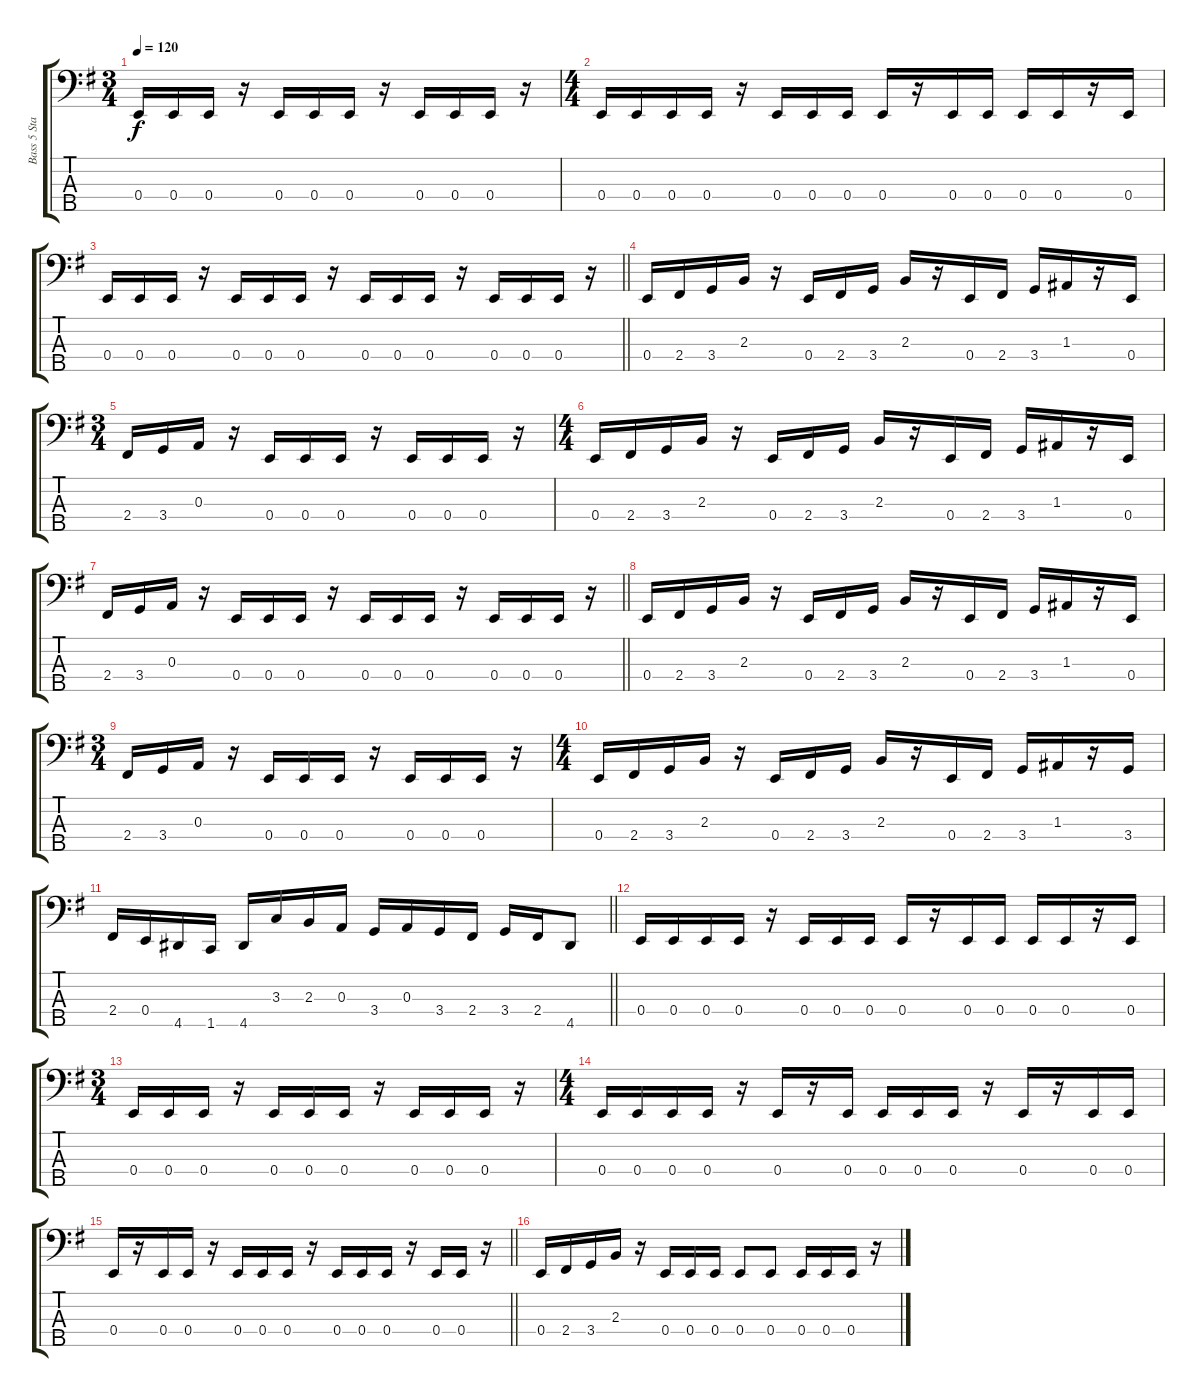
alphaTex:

\track ("Bass 5 Standard" "Bass 5 Sta") {instrument electricbassfinger}
\staff {score tabs}
\tuning (G2 D2 A1 E1 B0) {hide}
\ts (3 4)
\tempo 120
\clef f4
\ks eminor
0.4.16{dy f} 0.4.16 0.4.16 r.16 0.4.16 0.4.16 0.4.16 r.16 0.4.16 0.4.16 0.4.16 r.16 |
\ts (4 4)
0.4.16 0.4.16 0.4.16 0.4.16 r.16 0.4.16 0.4.16 0.4.16 0.4.16 r.16 0.4.16 0.4.16 0.4.16 0.4.16 r.16 0.4.16 |
\barLineRight lightlight
0.4.16 0.4.16 0.4.16 r.16 0.4.16 0.4.16 0.4.16 r.16 0.4.16 0.4.16 0.4.16 r.16 0.4.16 0.4.16 0.4.16 r.16 |
0.4.16 2.4.16 3.4.16 2.3.16 r.16 0.4.16 2.4.16 3.4.16 2.3.16 r.16 0.4.16 2.4.16 3.4.16 1.3.16 r.16 0.4.16 |
\ts (3 4)
2.4.16 3.4.16 0.3.16 r.16 0.4.16 0.4.16 0.4.16 r.16 0.4.16 0.4.16 0.4.16 r.16 |
\ts (4 4)
0.4.16 2.4.16 3.4.16 2.3.16 r.16 0.4.16 2.4.16 3.4.16 2.3.16 r.16 0.4.16 2.4.16 3.4.16 1.3.16 r.16 0.4.16 |
\barLineRight lightlight
2.4.16 3.4.16 0.3.16 r.16 0.4.16 0.4.16 0.4.16 r.16 0.4.16 0.4.16 0.4.16 r.16 0.4.16 0.4.16 0.4.16 r.16 |
0.4.16 2.4.16 3.4.16 2.3.16 r.16 0.4.16 2.4.16 3.4.16 2.3.16 r.16 0.4.16 2.4.16 3.4.16 1.3.16 r.16 0.4.16 |
\ts (3 4)
2.4.16 3.4.16 0.3.16 r.16 0.4.16 0.4.16 0.4.16 r.16 0.4.16 0.4.16 0.4.16 r.16 |
\ts (4 4)
0.4.16 2.4.16 3.4.16 2.3.16 r.16 0.4.16 2.4.16 3.4.16 2.3.16 r.16 0.4.16 2.4.16 3.4.16 1.3.16 r.16 3.4.16 |
\barLineRight lightlight
2.4.16 0.4.16 4.5.16 1.5.16 4.5.16 3.3.16 2.3.16 0.3.16 3.4.16 0.3.16 3.4.16 2.4.16 3.4.16 2.4.16 4.5.8 |
\section ("" "")
0.4.16 0.4.16 0.4.16 0.4.16 r.16 0.4.16 0.4.16 0.4.16 0.4.16 r.16 0.4.16 0.4.16 0.4.16 0.4.16 r.16 0.4.16 |
\ts (3 4)
0.4.16 0.4.16 0.4.16 r.16 0.4.16 0.4.16 0.4.16 r.16 0.4.16 0.4.16 0.4.16 r.16 |
\ts (4 4)
0.4.16 0.4.16 0.4.16 0.4.16 r.16 0.4.16 r.16 0.4.16 0.4.16 0.4.16 0.4.16 r.16 0.4.16 r.16 0.4.16 0.4.16 |
\barLineRight lightlight
0.4.16 r.16 0.4.16 0.4.16 r.16 0.4.16 0.4.16 0.4.16 r.16 0.4.16 0.4.16 0.4.16 r.16 0.4.16 0.4.16 r.16 |
0.4.16 2.4.16 3.4.16 2.3.16 r.16 0.4.16 0.4.16 0.4.16 0.4.8 0.4.8 0.4.16 0.4.16 0.4.16 r.16
